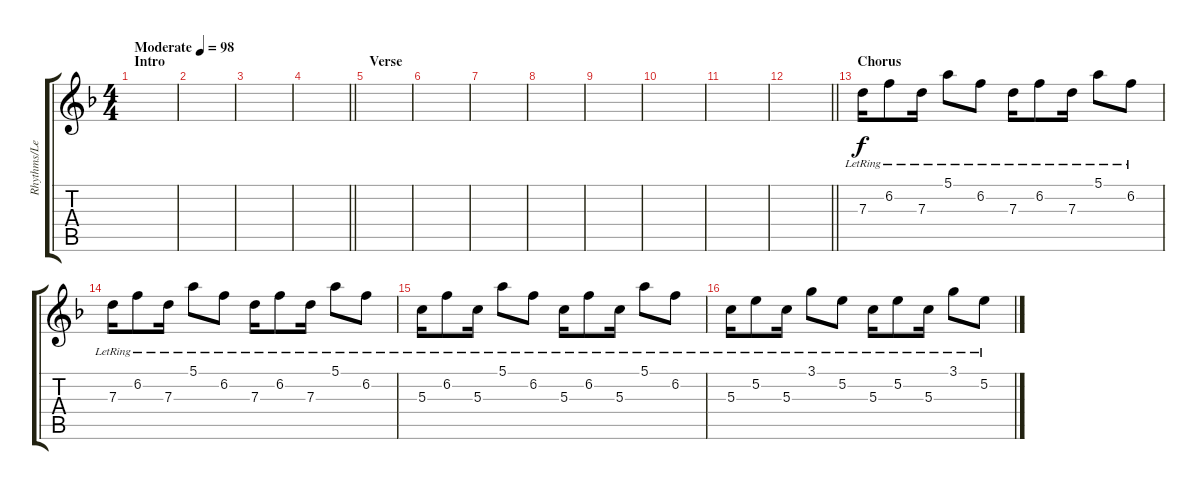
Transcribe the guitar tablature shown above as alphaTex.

\track ("Rhythms/Lead" "Rhythms/Le") {instrument electricguitarclean}
\staff {score tabs}
\tuning (E4 B3 G3 D3 A2 D2) {hide}
\ts (4 4)
\section ("" "Intro")
\tempo (98 "Moderate")
\clef g2
\ks f
|
|
|
\barLineRight lightlight
|
\section ("" "Verse")
|
|
|
|
|
|
|
\barLineRight lightlight
|
\section ("" "Chorus")
7.3{lr}.16 6.2{lr}.8 7.3{lr}.16 5.1{lr}.8 6.2{lr}.8 7.3{lr}.16 6.2{lr}.8 7.3{lr}.16 5.1{lr}.8 6.2{lr}.8 |
7.3{lr}.16 6.2{lr}.8 7.3{lr}.16 5.1{lr}.8 6.2{lr}.8 7.3{lr}.16 6.2{lr}.8 7.3{lr}.16 5.1{lr}.8 6.2{lr}.8 |
5.3{lr}.16 6.2{lr}.8 5.3{lr}.16 5.1{lr}.8 6.2{lr}.8 5.3{lr}.16 6.2{lr}.8 5.3{lr}.16 5.1{lr}.8 6.2{lr}.8 |
5.3{lr}.16 5.2{lr}.8 5.3{lr}.16 3.1{lr}.8 5.2{lr}.8 5.3{lr}.16 5.2{lr}.8 5.3{lr}.16 3.1{lr}.8 5.2{lr}.8
